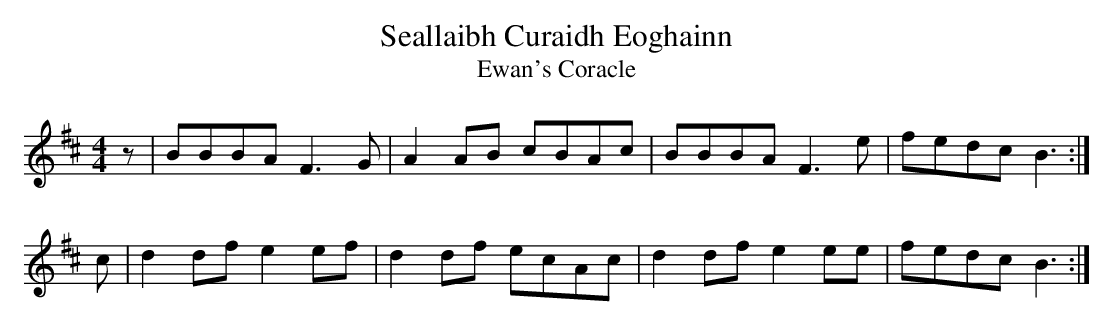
X:1
T:Seallaibh Curaidh Eoghainn
T:Ewan's Coracle
M:4/4
L:1/8
K:Bm
z | BBBA  F3  G | A2 AB cBAc | BBBA  F3  e | fedc B3 :|
c | d2 df e2 ef | d2 df ecAc | d2 df e2 ee | fedc B3 :|
